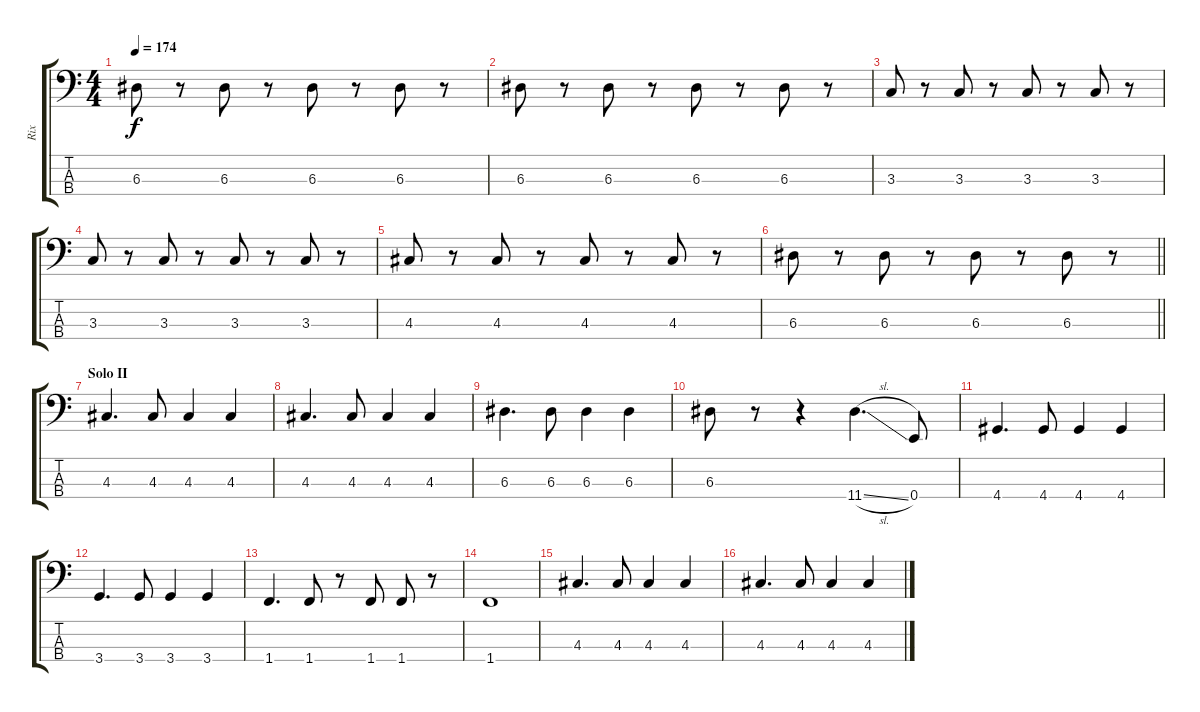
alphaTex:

\track ("Rix" "Rix") {instrument electricbasspick}
\staff {score tabs}
\tuning (G2 D2 A1 E1) {hide}
\ts (4 4)
\tempo 174
\clef f4
\ks c
6.3.8{dy f} r.8 6.3.8 r.8 6.3.8 r.8 6.3.8 r.8 |
6.3.8 r.8 6.3.8 r.8 6.3.8 r.8 6.3.8 r.8 |
3.3.8 r.8 3.3.8 r.8 3.3.8 r.8 3.3.8 r.8 |
3.3.8 r.8 3.3.8 r.8 3.3.8 r.8 3.3.8 r.8 |
4.3.8 r.8 4.3.8 r.8 4.3.8 r.8 4.3.8 r.8 |
\barLineRight lightlight
6.3.8 r.8 6.3.8 r.8 6.3.8 r.8 6.3.8 r.8 |
\section ("" "Solo II")
4.3.4{d} 4.3.8 4.3.4 4.3.4 |
4.3.4{d} 4.3.8 4.3.4 4.3.4 |
6.3.4{d} 6.3.8 6.3.4 6.3.4 |
6.3.8 r.8 r.4 11.4{sl}.4{d} 0.4.8 |
4.4.4{d} 4.4.8 4.4.4 4.4.4 |
3.4.4{d} 3.4.8 3.4.4 3.4.4 |
1.4.4{d} 1.4.8 r.8 1.4.8 1.4.8 r.8 |
1.4.1 |
4.3.4{d} 4.3.8 4.3.4 4.3.4 |
4.3.4{d} 4.3.8 4.3.4 4.3.4
